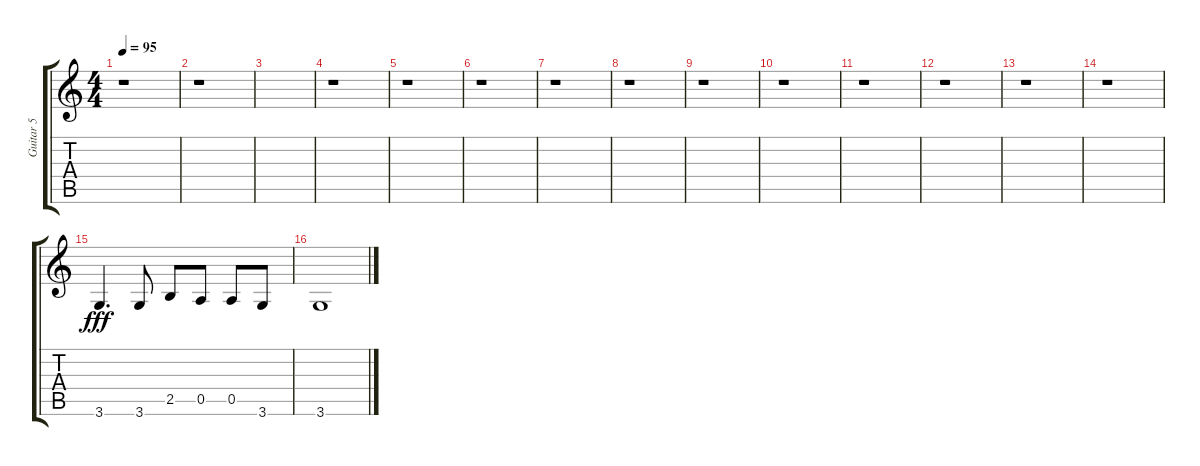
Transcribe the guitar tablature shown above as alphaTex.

\track ("Guitar 5" "Guitar 5") {instrument acousticguitarsteel}
\staff {score tabs}
\tuning (E4 B3 G3 D3 A2 E2) {hide}
\ts (4 4)
\tempo 95
\clef g2
\ks c
r.1{dy fff} |
r.1 |
|
r.1 |
r.1 |
r.1 |
r.1 |
r.1 |
r.1 |
r.1 |
r.1 |
r.1 |
r.1 |
r.1 |
3.6.4{d} 3.6.8 2.5.8 0.5.8 0.5.8 3.6.8 |
3.6.1
